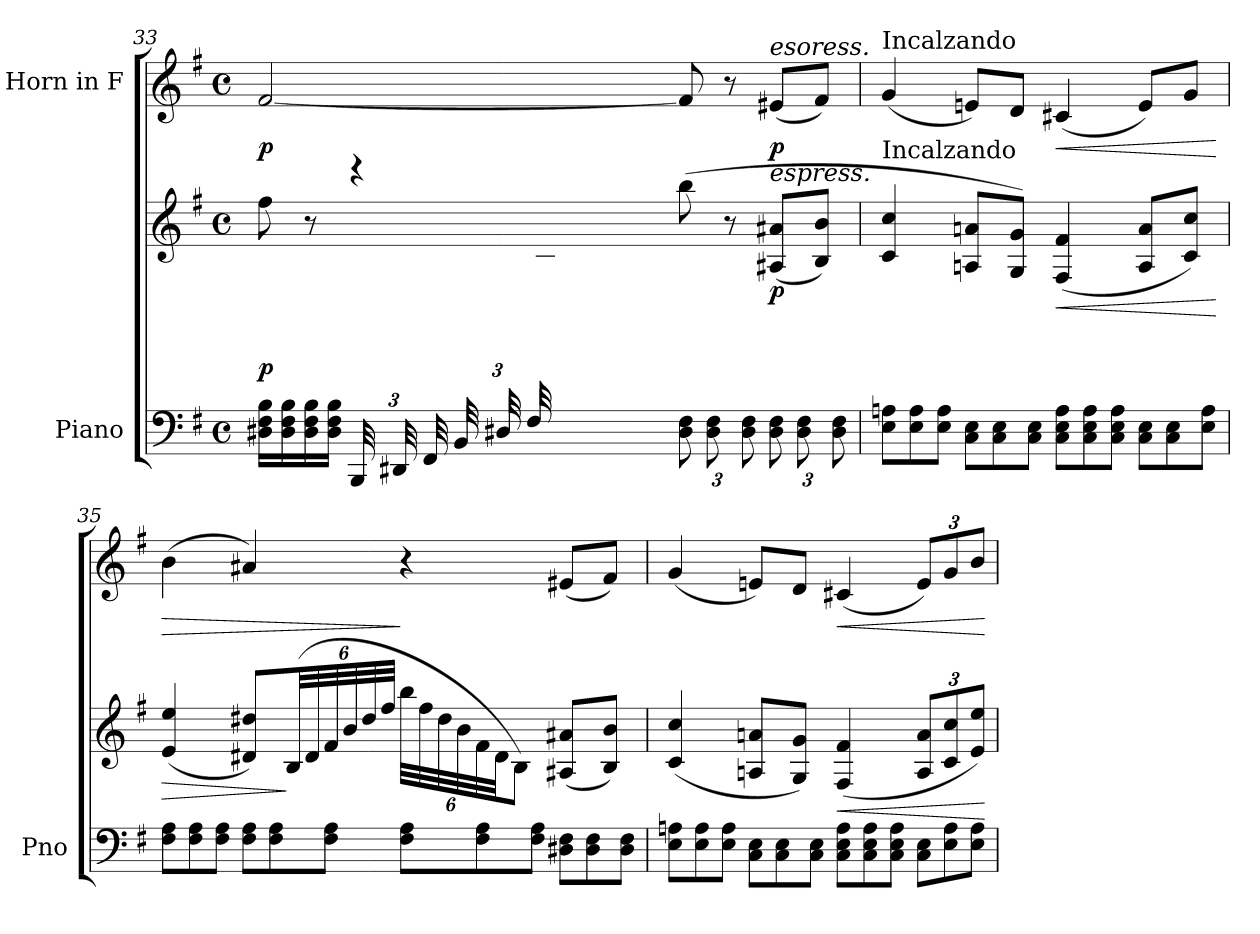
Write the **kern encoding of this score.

**kern	**kern	**dynam	**kern	**dynam
*part2	*part2	*part2	*part1	*part1
*staff3	*staff2	*staff2/3	*staff1	*staff1
*I"Piano	*	*	*I"Horn in F	*
*I'Pno	*	*	*	*
!!LO:LB:g=z
*clefF4	*clefG2	*	*clefG2	*
*	*	*	*ITrd4c7	*
*k[f#]	*k[f#]	*	*k[]	*
*M4/4	*M4/4	*	*M4/4	*
*met(c)	*met(c)	*	*met(c)	*
=33	=33	=33	=33	=33
*	*^	*	*	*
!	!	!	!LO:DY:b	!	!LO:DY:b
16D#X\ 16F#\ 16B\LL	8ff#\	4.ryy	p	[2B/	p
16D#\ 16F#\ 16B\	.	.	.	.	.
16D#\ 16F#\ 16B\	8r	.	.	.	.
16D#\ 16F#\ 16B\JJ	.	.	.	.	.
*Xbrackettup	*	*	*	*	*
(<48BBB/LLL	4r	.	.	.	.
48DD#X/	.	.	.	.	.
48FF#/	.	.	.	.	.
48BB/	.	.	.	.	.
48D#X/	.	.	.	.	.
48F#/	.	.	.	.	.
*	*	*Xbrackettup	*	*	*
8ryy	.	48B\	.	.	.
.	.	48d#X\	.	.	.
.	.	48f#\	.	.	.
.	.	48b\	.	.	.
.	.	48dd#X\	.	.	.
.	.	48ff#\JJJ	.	.	.
12D#\ 12F#\L	(8bb\	2ryy	.	8B/]	.
12D#\ 12F#\	.	.	.	.	.
.	8r	.	.	8r	.
12D#\ 12F#\J	.	.	.	.	.
!	!	!	!	!LO:TX:a:i:t=esoress.	!
!	!LO:TX:a:i:t=espress.	!	!	!	!
!	!	!	!LO:DY:b	!	!LO:DY:b
12D#\ 12F#\L	(<8A#X/ 8a#X/L	.	p	(<8A#X/L	p
12D#\ 12F#\	.	.	.	.	.
.	8B/ 8b/J)	.	.	8B/J)	.
12D#\ 12F#\J	.	.	.	.	.
*	*v	*v	*	*	*
=34	=34	=34	=34	=34
*Xtuplet	*	*	*	*
!	!	!	!LO:TX:a:t=Incalzando	!
!	!LO:TX:a:t=Incalzando	!	!	!
12E\ 12An\L	4c/ 4cc/	.	(<4c/	.
12E\ 12A\	.	.	.	.
12E\ 12A\J	.	.	.	.
12C\ 12E\L	8An/ 8an/L	.	8An/L)	.
12C\ 12E\	.	.	.	.
.	8G/ 8g/J)	.	8G/J	.
12C\ 12E\J	.	.	.	.
!	!	!LO:HP:b	!	!LO:HP:b
12C\ 12E\ 12A\L	(<4F#/ 4f#/	<	(<4F#X/	<
12C\ 12E\ 12A\	.	.	.	.
12C\ 12E\ 12A\J	.	.	.	.
12C\ 12E\L	8A/ 8a/L	.	8A/L)	.
12C\ 12E\	.	.	.	.
.	8c/ 8cc/J)	.	8c/J	.
12E\ 12A\J	.	.	.	.
.	.	[	.	[
!!LO:PB:g=z
=35	=35	=35	=35	=35
!	!	!LO:HP:b	!	!LO:HP:b
12F#\ 12A\L	(<4e/ 4ee/	>	(>4e\	>
12F#\ 12A\	.	.	.	.
12F#\ 12A\J	.	.	.	.
12F#\ 12A\L	8d#X/ 8dd#X/L)	.	4d#X/)	.
12F#\ 12A\	.	.	.	.
.	(>48B/LL	]	.	.
.	48d#/	.	.	.
12F#\ 12A\J	48f#/	.	.	.
.	48b/	.	.	.
.	48dd#/	.	.	.
.	48ff#/JJJ	.	.	.
12F#\ 12A\L	48bb\LLL	.	4r	]
.	48ff#\	.	.	.
.	48dd#\	.	.	.
.	48b\	.	.	.
12F#\ 12A\	48f#\	.	.	.
.	48d#\JJ	.	.	.
.	8B\J)	.	.	.
12F#\ 12A\J	.	.	.	.
12D#X\ 12F#\L	(<8A#X/ 8a#X/L	.	(<8A#X/L	.
12D#\ 12F#\	.	.	.	.
.	8B/ 8b/J)	.	8B/J)	.
12D#\ 12F#\J	.	.	.	.
=36	=36	=36	=36	=36
12E\ 12An\L	(<4c/ 4cc/	.	(<4c/	.
12E\ 12A\	.	.	.	.
12E\ 12A\J	.	.	.	.
12C\ 12E\L	8An/ 8an/L	.	8An/L)	.
12C\ 12E\	.	.	.	.
.	8G/ 8g/J)	.	8G/J	.
12C\ 12E\J	.	.	.	.
!	!	!LO:HP:b	!	!LO:HP:b
12C\ 12E\ 12A\L	(<4F#/ 4f#/	<	(<4F#X/	<
12C\ 12E\ 12A\	.	.	.	.
12C\ 12E\ 12A\J	.	.	.	.
*	*	*	*Xbrackettup	*
12C\ 12E\L	12A/ 12a/L	.	12A/L)	.
12E\ 12A\	12c/ 12cc/	.	12c/	.
12E\ 12A\J	12e/ 12ee/J)	.	12e/J	.
.	.	[	.	[
=	=	=	=	=
*-	*-	*-	*-	*-
